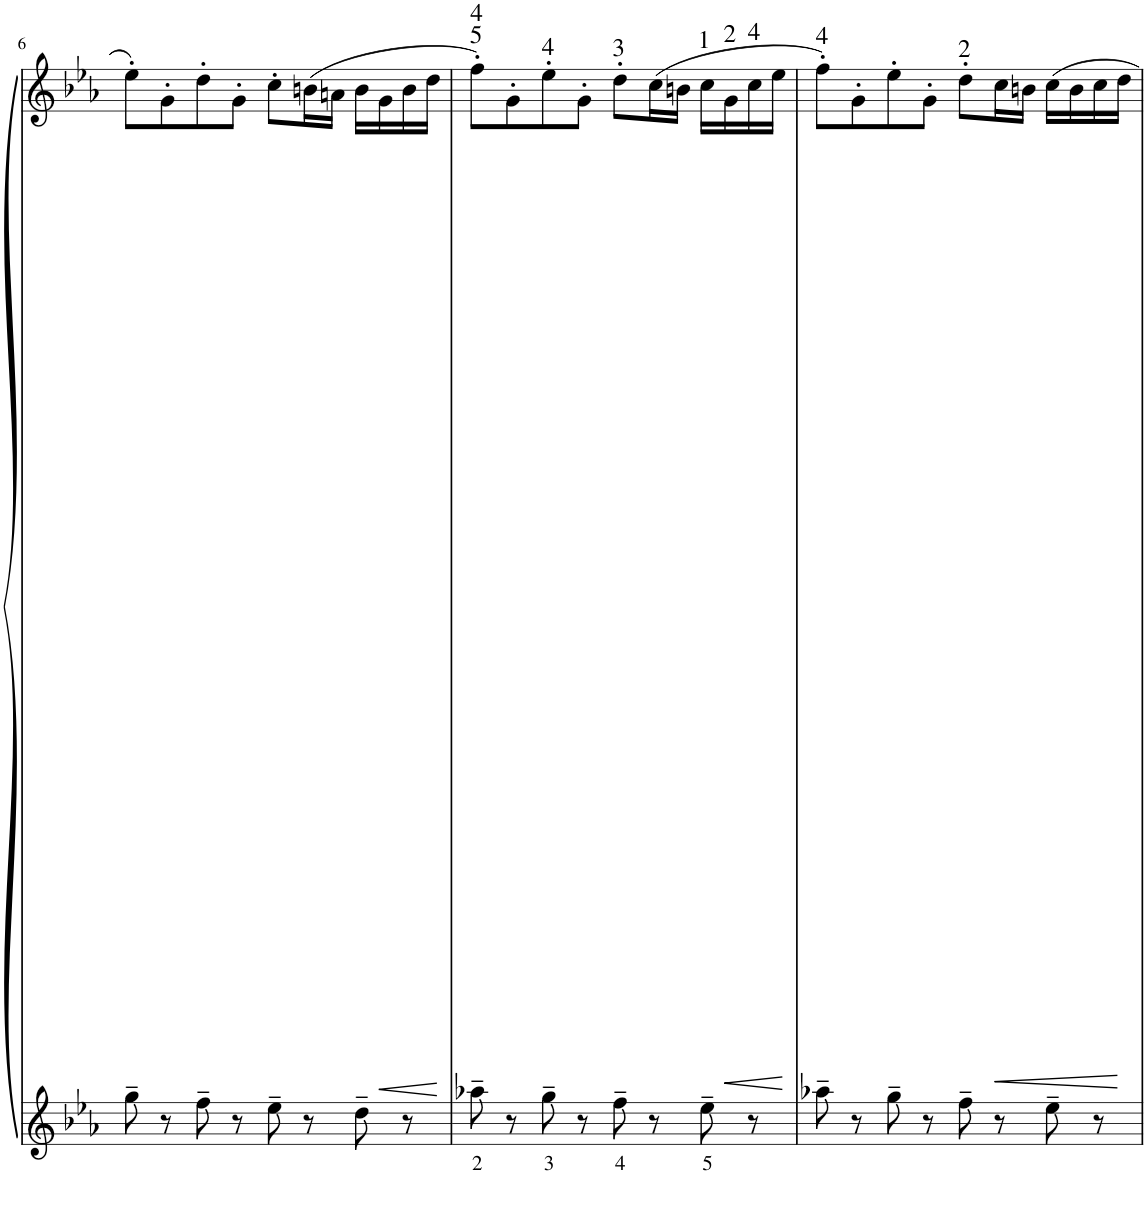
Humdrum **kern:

**kern	**text	**kern	**dynam	**harte
*part1	*part1	*part1	*part1	*part1
*staff2	*staff2	*staff1	*staff1/2	*
*I"Piano	*	*	*	*
*I'Pno	*	*	*	*
!!LO:PB:g=z
*clefG2	*	*clefG2	*	*
*k[b-e-a-]	*	*k[b-e-a-]	*	*
*M4/4	*	*M4/4	*	*
*met(c)	*	*met(c)	*	*
=6	=6	=6	=6	=6
8gg~\	.	8ee-'\L	.	.
8r	.	8g'\	.	.
8ff~\	.	8dd'\	.	.
8r	.	8g'\J	.	.
8ee-~\	.	8cc'\L	.	.
8r	.	(16bn\L	.	.
.	.	16an\JJ	.	.
8dd~\	.	16b\LL	.	.
!	!	!	!LO:HP:b	!
.	.	16g\	<	.
8r	.	16b\	.	.
.	.	16dd\JJ	[	.
=7	=7	=7	=7	=7
!	!LO:LY:b	!	!	!LO:H:n=1:kt=5
!	!	!	!	!LO:H:n=2:kt=4
8aa-X~\	2	8ff'\L)	.	N N
8r	.	8g'\	.	.
!	!LO:LY:b	!	!	!LO:H:kt=4
8gg~\	3	8ee-'\	.	N
8r	.	8g'\J	.	.
!	!LO:LY:b	!	!	!LO:H:kt=3
8ff~\	4	8dd'\L	.	N
8r	.	(16cc\L	.	.
.	.	16bn\JJ	.	.
!	!LO:LY:b	!	!	!LO:H:kt=1
8ee-~\	5	16cc\LL	.	N
!	!	!	!LO:HP:b	!LO:H:kt=2
.	.	16g\	<	N
!	!	!	!	!LO:H:kt=4
8r	.	16cc\	.	N
.	.	16ee-\JJ	[	.
=8	=8	=8	=8	=8
!	!	!	!	!LO:H:kt=4
8aa-X~\	.	8ff'\L)	.	N
8r	.	8g'\	.	.
8gg~\	.	8ee-'\	.	.
8r	.	8g'\J	.	.
!	!	!	!	!LO:H:kt=2
8ff~\	.	8dd'\L	.	N
!	!	!	!LO:HP:b	!
8r	.	16cc\L	<	.
.	.	16bn\JJ	.	.
8ee-~\	.	16cc\LL	.	.
.	.	16b\	.	.
8r	.	16cc\	.	.
.	.	16dd\JJ	[	.
=	=	=	=	=
*-	*-	*-	*-	*-
